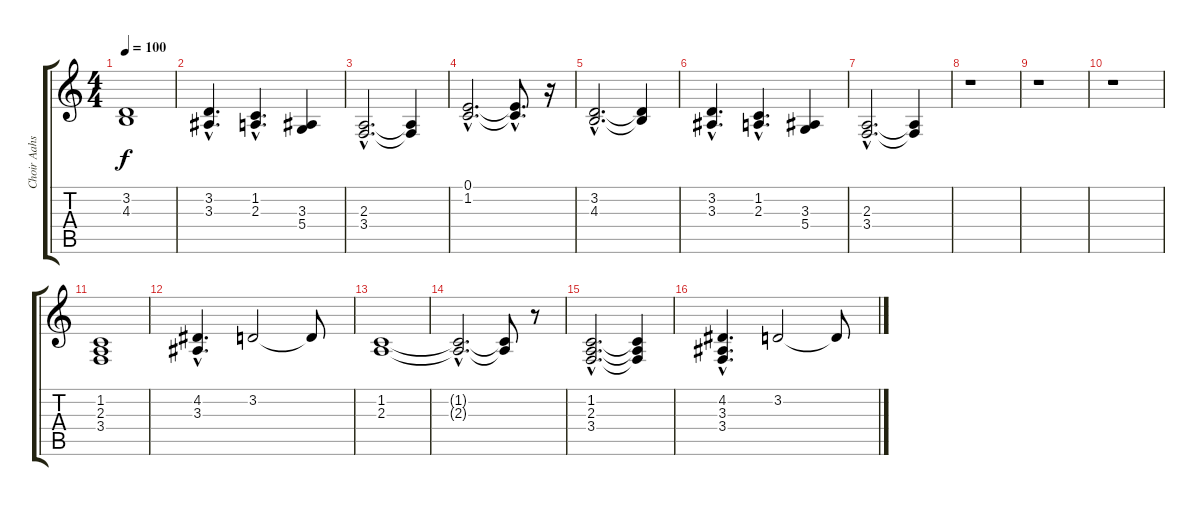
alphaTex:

\track ("Choir Aahs" "Choir Aahs") {instrument choiraahs}
\staff {score tabs}
\tuning (E4 B3 G3 D3 A2 E2) {hide}
\ts (4 4)
\tempo 100
\clef g2
\ks c
(3.2 4.3).1{dy f} |
(3.2{hac} 3.3{hac}).4{d} (1.2{hac} 2.3{hac}).4{d} (3.3 5.4).4 |
(2.3{hac} 3.4{hac}).2{d} (2.3{t} 3.4{t}).4 |
(0.1{hac} 1.2{hac}).2{d} (0.1{hac t} 1.2{hac t}).8{d} r.16 |
(3.2{hac} 4.3{hac}).2{d} (3.2{t} 4.3{t}).4 |
(3.2{hac} 3.3{hac}).4{d} (1.2{hac} 2.3{hac}).4{d} (3.3 5.4).4 |
(2.3{hac} 3.4{hac}).2{d} (2.3{t} 3.4{t}).4 |
r.1 |
r.1 |
r.1 |
(1.2 2.3 3.4).1 |
(4.2{hac} 3.3{hac}).4{d} 3.2.2 3.2{t}.8 |
(1.2 2.3).1 |
(1.2{hac t} 2.3{hac t}).2{d} (1.2{t} 2.3{t}).8 r.8 |
(1.2{hac} 2.3{hac} 3.4{hac}).2{d} (1.2{t} 2.3{t} 3.4{t}).4 |
(4.2{hac} 3.3{hac} 3.4{hac}).4{d} 3.2.2 3.2{t}.8
